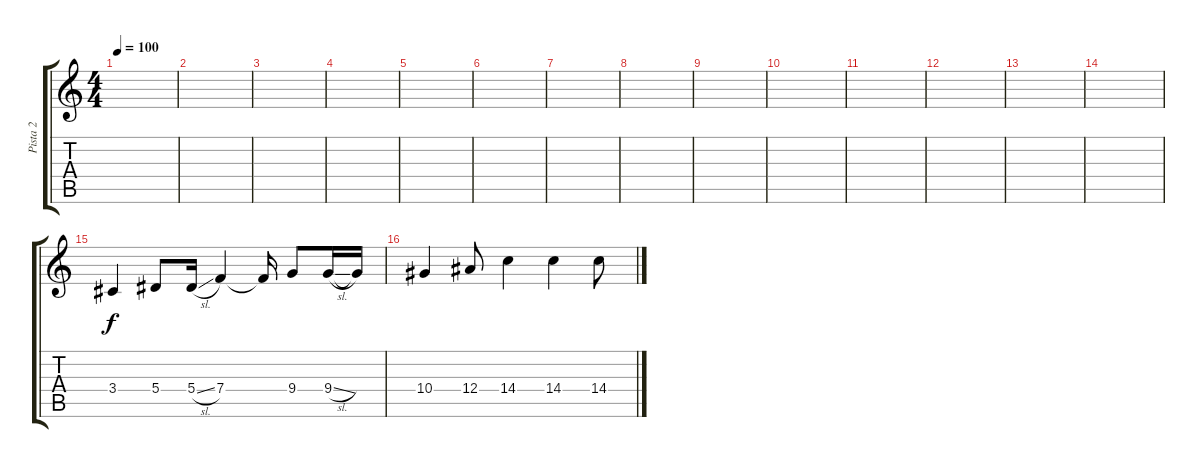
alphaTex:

\track ("Pista 2" "Pista 2") {instrument overdrivenguitar}
\staff {score tabs}
\tuning (C4 G3 Eb3 Bb2 F2 C2) {hide}
\ts (4 4)
\tempo 100
\clef g2
\ks c
|
|
|
|
|
|
|
|
|
|
|
|
|
|
3.4.4 5.4.8 5.4{sl}.16 7.4.4 7.4{t}.16 9.4.8 9.4{sl}.16 9.4{t}.16 |
10.4.4 12.4.8 14.4.4 14.4.4 14.4.8
